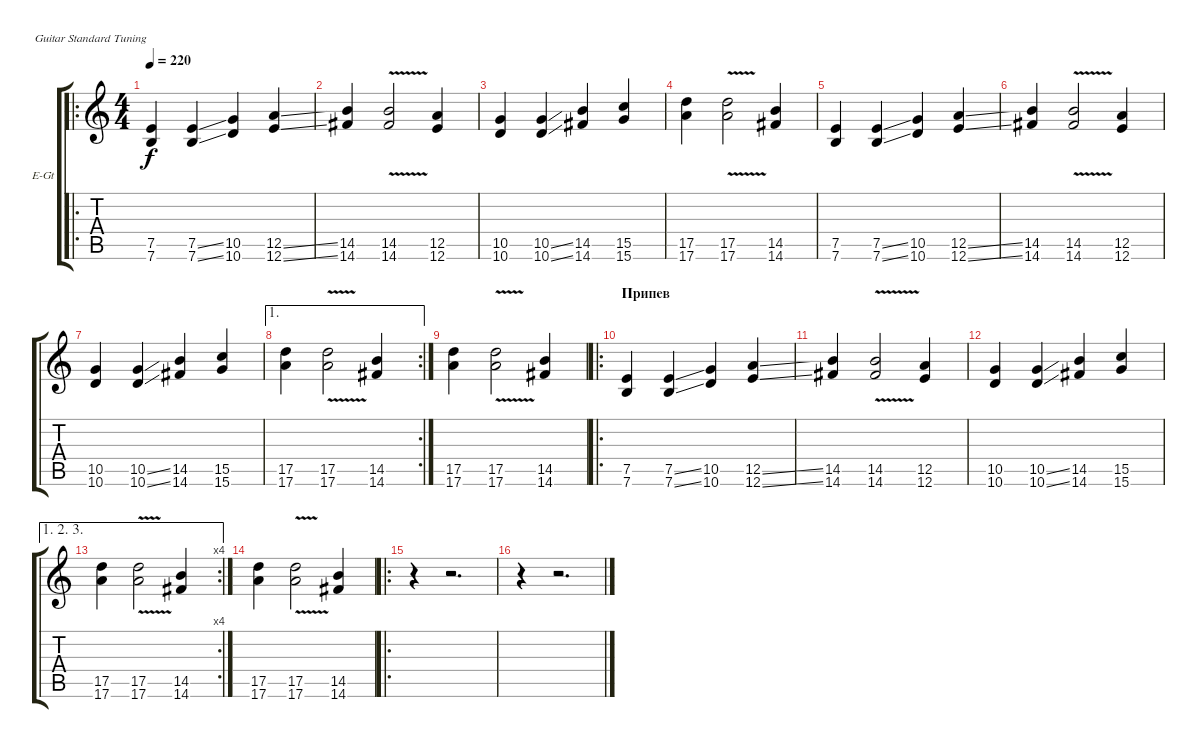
\bracketExtendMode groupsimilarinstruments
\firstSystemTrackNameOrientation horizontal
\otherSystemsTrackNameOrientation horizontal
\track ("Гитара 1" "E-Gt") {instrument electricguitarclean}
\staff {score tabs}
\tuning (E4 B3 G3 D3 A2 E2)
\ro
\ts (4 4)
\tempo 220
\clef g2
\ks c
(7.5 7.6).4{dy f} (7.5{ss} 7.6{ss}).4 (10.5 10.6).4 (12.5{ss} 12.6{ss}).4 |
(14.5 14.6).4 (14.5{v} 14.6{v}).2 (12.5 12.6).4 |
(10.5 10.6).4 (10.5{ss} 10.6{ss}).4 (14.5 14.6).4 (15.5 15.6).4 |
(17.5 17.6).4 (17.5{v} 17.6{v}).2 (14.5 14.6).4 |
(7.5 7.6).4 (7.5{ss} 7.6{ss}).4 (10.5 10.6).4 (12.5{ss} 12.6{ss}).4 |
(14.5 14.6).4 (14.5{v} 14.6{v}).2 (12.5 12.6).4 |
(10.5 10.6).4 (10.5{ss} 10.6{ss}).4 (14.5 14.6).4 (15.5 15.6).4 |
\ae 1
\rc 2
(17.5 17.6).4 (17.5{v} 17.6{v}).2 (14.5 14.6).4 |
(17.5 17.6).4 (17.5{v} 17.6{v}).2 (14.5 14.6).4 |
\ro
\section ("" "Припев")
(7.5 7.6).4 (7.5{ss} 7.6{ss}).4 (10.5 10.6).4 (12.5{ss} 12.6{ss}).4 |
(14.5 14.6).4 (14.5{v} 14.6{v}).2 (12.5 12.6).4 |
(10.5 10.6).4 (10.5{ss} 10.6{ss}).4 (14.5 14.6).4 (15.5 15.6).4 |
\ae (1 2 3)
\rc 4
(17.5 17.6).4 (17.5{v} 17.6{v}).2 (14.5 14.6).4 |
(17.5 17.6).4 (17.5{v} 17.6{v}).2 (14.5 14.6).4 |
\ro
r.4 r.2{d} |
r.4 r.2{d}
